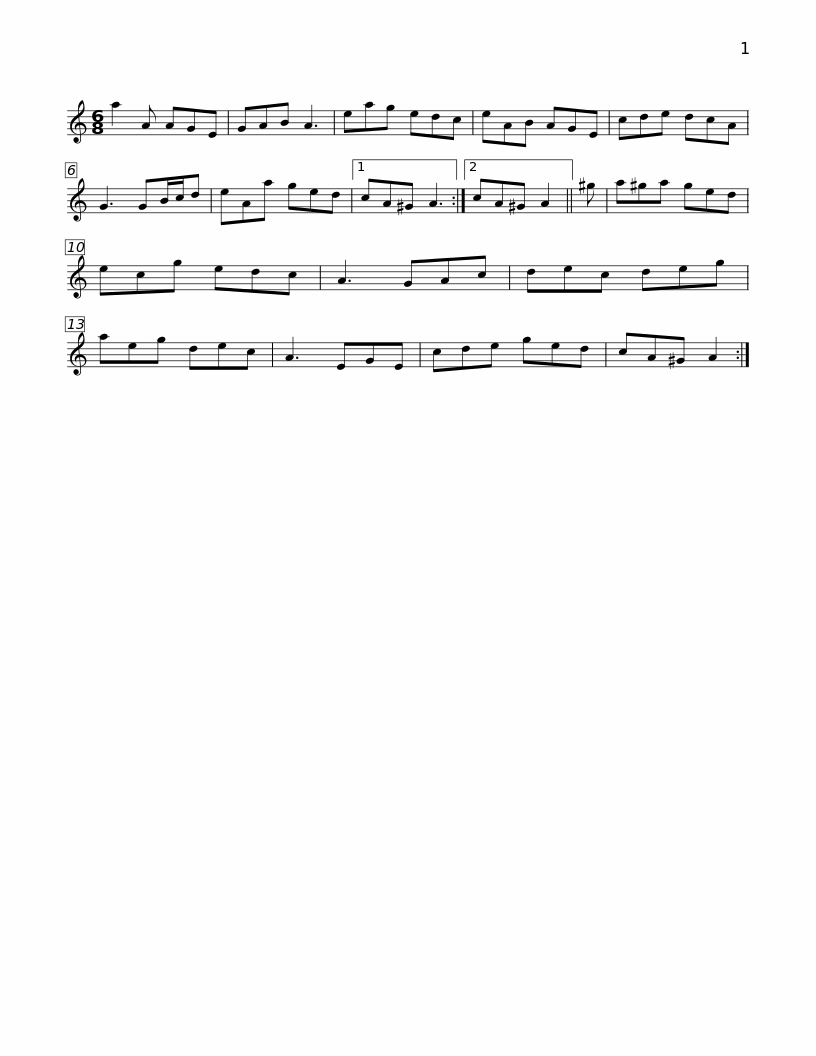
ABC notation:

X:1
L:1/8
M:6/8
I:linebreak $
K:C
V:1 treble
V:1
 a2 A AGE | GAB A3 | eag edc | eAB AGE | cde dcA | %5
 G3 GB/c/d | eAa ged |1 cA^G A3 :|2$ cA^G A2 || ^g | %10
 a^ga ged | ecg edc | A3 GAc | dec deg | aeg dec | %15
 A3 EGE |$ cde ged | cA^G A2 :| %18
